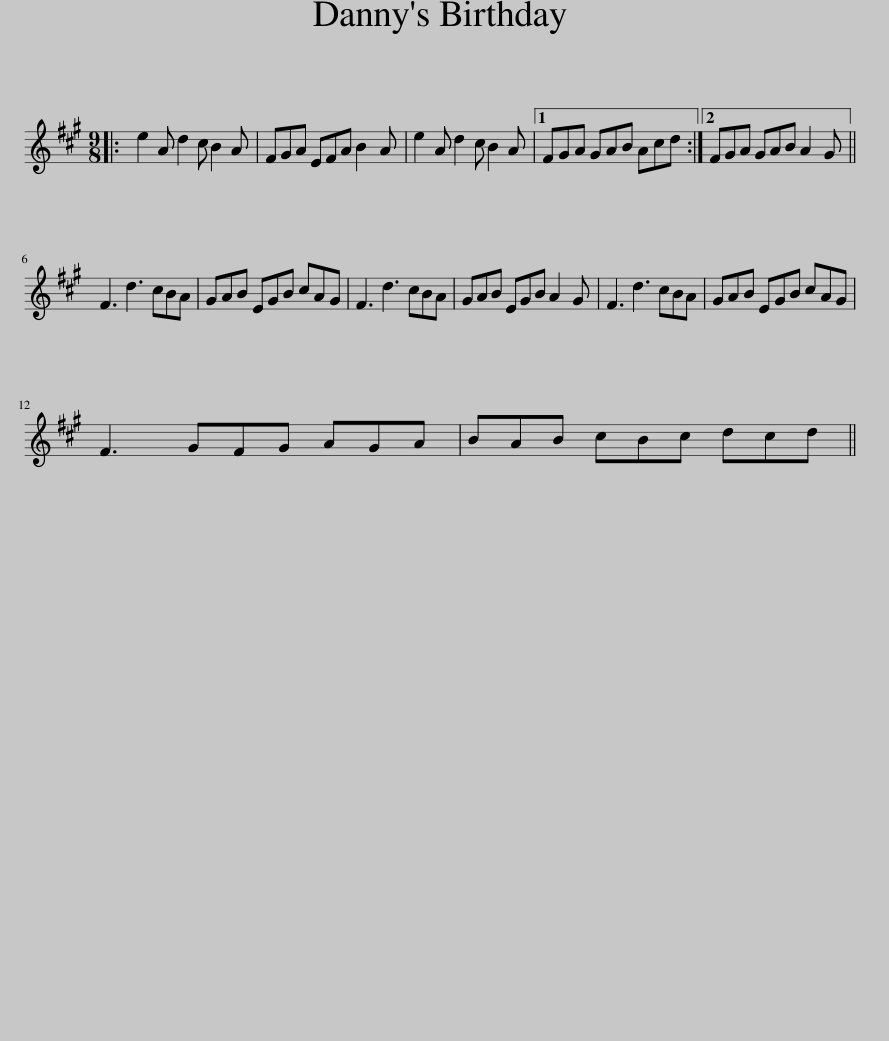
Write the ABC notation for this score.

X:1
L:1/8
M:9/8
I:linebreak $
K:A
V:1 treble
V:1
|: e2 A d2 c B2 A | FGA EFA B2 A | e2 A d2 c B2 A |1 FGA GAB Acd :|2 FGA GAB A2 G ||$ %5
 F3 d3 cBA | GAB EGB cAG | F3 d3 cBA | GAB EGB A2 G | F3 d3 cBA | %10
 GAB EGB cAG |$ F3 GFG AGA | BAB cBc dcd || %13
